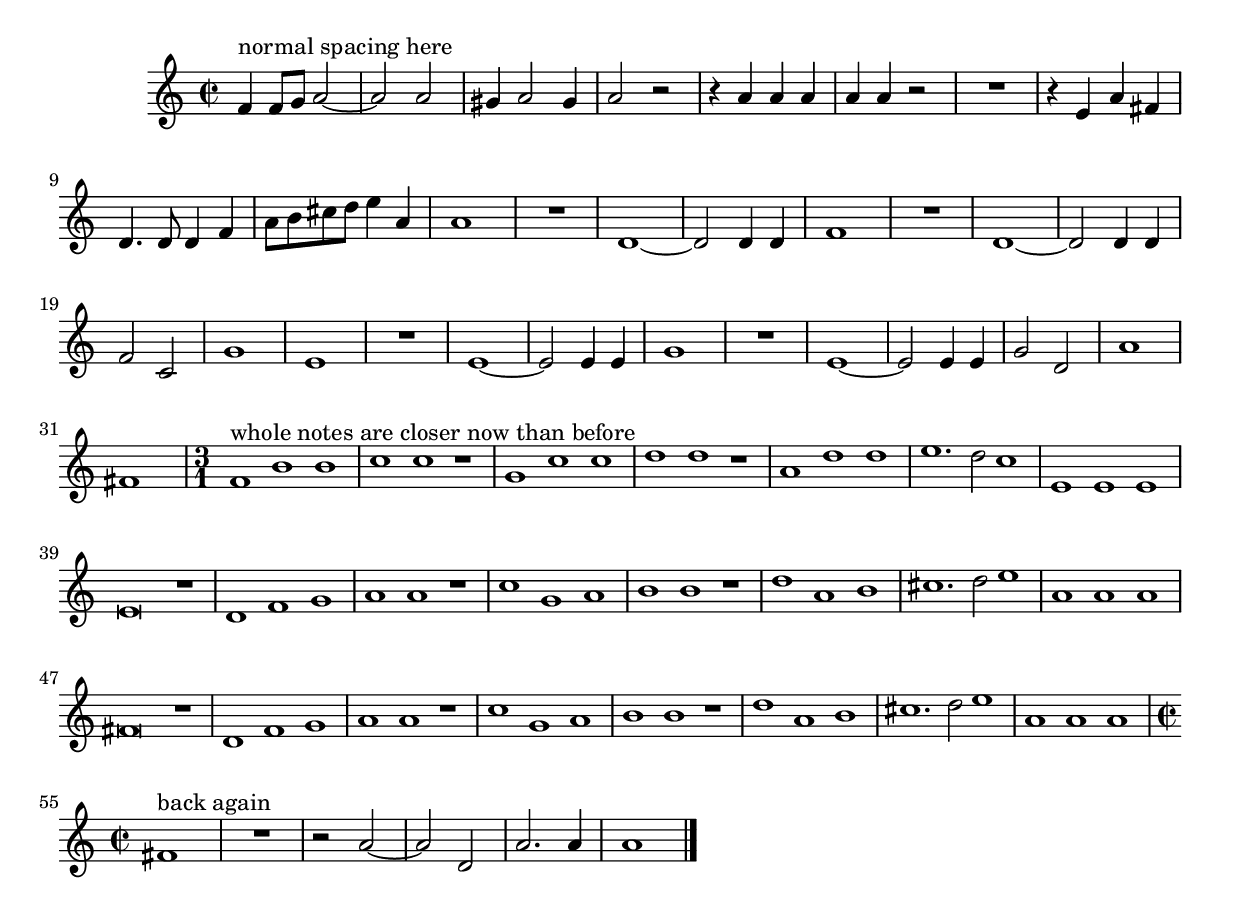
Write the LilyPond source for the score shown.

% from Heinrich Schütz, Psalmen Davids:
% XI. Danket dem Herrn, denn er ist freundlich
\version "2.12.2"
\score
{
  \relative c' {
    \time 2/2
    f4^\markup "normal spacing here"
    f8 g a2 ~ |
    a2 a2 |
    gis4 a2 gis4 |
    a2 r2 |
    r4 a4 a a |
    a a r2 |
    R1 |
    r4 e4 a fis |
    d4. d8 d4 f4 |
    a8 b cis d e4 a, |
    a1 R1 |
    d,1 ~ |
    d2 d4 d |
    f1 R1 |
    d1 ~ |
    d2 d4 d |
    f2 c |
    g'1 |
    e1 R1 |
    e1 ~ |
    e2 e4 e |
    g1 R1 |
    e1 ~ |
    e2 e4 e |
    g2 d |
    a'1 |
    fis1 |
    \newSpacingSection
    \override Score.SpacingSpanner #'base-shortest-duration = #(ly:make-moment 5 8)
    \time 3/1
    f1^\markup "whole notes are closer now than before" b b
    %2
    c1 c r1
    g c c d d r
    a d d e1. d2 c1 e, e e e\breve r1
    d1 f g
    %3
    a1 a r
    c g a b b r
    d a b cis1. d2 e1 a, a a fis\breve r1
    %4
    d1 f g a a r
    c1 g a b b r
    d1 a b cis1. d2 e1 a, a a
    %5
    \newSpacingSection
    % back to default (3/16)
    %http://lilypond.org/doc/v2.12/Documentation/user/lilypond-internals/SpacingSpanner#SpacingSpanner
    \revert Score.SpacingSpanner #'base-shortest-duration 
    \time 2/2
    fis1^\markup "back again"
    R1 r2 a2 ~|
    a2 d,2 |
    a'2. a4 |
    a1 |
    \bar "|."
  }
  \layout
  {
    % to show the effect better
    ragged-last = ##t
  }
}
